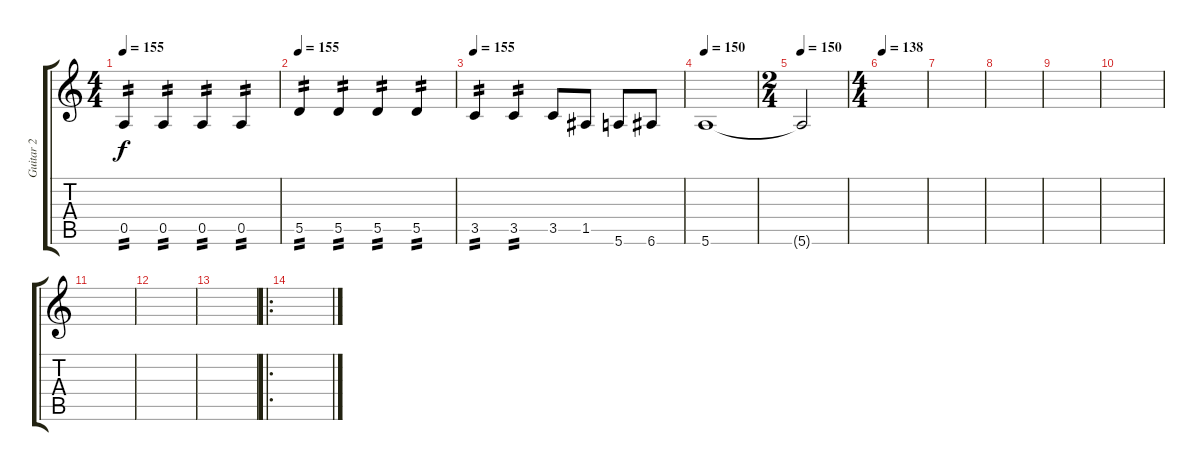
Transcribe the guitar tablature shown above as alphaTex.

\track ("Guitar 2" "Guitar 2") {instrument distortionguitar}
\staff {score tabs}
\tuning (E4 B3 G3 D3 A2 E2) {hide}
\ts (4 4)
\tempo 155
\clef g2
\ks c
0.5.4{tp 2 dy f} 0.5.4{tp 2} 0.5.4{tp 2} 0.5.4{tp 2} |
\tempo 155
5.5.4{tp 2} 5.5.4{tp 2} 5.5.4{tp 2} 5.5.4{tp 2} |
\tempo 155
3.5.4{tp 2} 3.5.4{tp 2} 3.5.8 1.5.8 5.6.8 6.6.8 |
\tempo 150
5.6.1 |
\ts (2 4)
\tempo 150
5.6{t}.2 |
\ts (4 4)
\tempo 138
|
|
|
|
|
|
|
|
\ro
